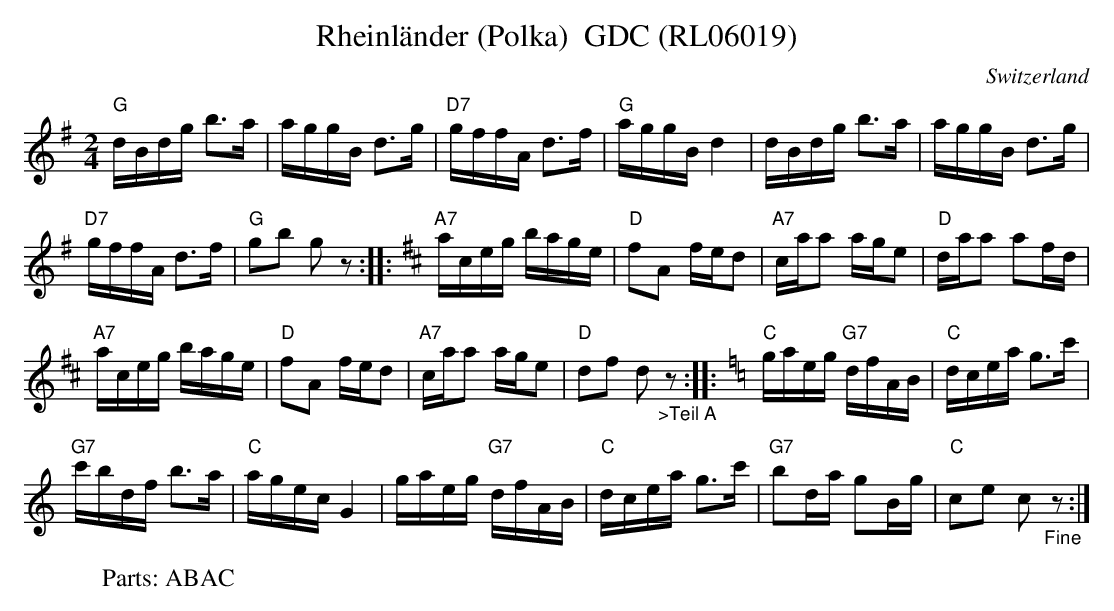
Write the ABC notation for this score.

X:1
T: Rheinländer (Polka)  GDC (RL06019)
O:Switzerland
M:2/4
L:1/16
K:G major
"G"dBdg b3a | aggB d3g | "D7"gffA d3f | "G"aggB d4 | dBdg b3a | aggB d3g |
"D7"gffA d3f |  "G"g2b2 g2z2 :: [K:D] "A7"aceg bage | "D"f2A2 fed2 | "A7"caa2 age2 | "D"daa2 a2fd |
"A7"aceg bage | "D"f2A2 fed2 | "A7"caa2 age2 | "D"d2f2 d2"_>Teil A"z2 :: [K:C] "C"gaeg "G7"dfAB | "C"dcea g3c' |
"G7"c'bdf b3a | "C"agecG4 | gaeg "G7"dfAB | "C"dcea g3c' | "G7"b2da g2Bg | "C"c2e2 c2"_Fine"z2 :|
W:Parts: ABAC
